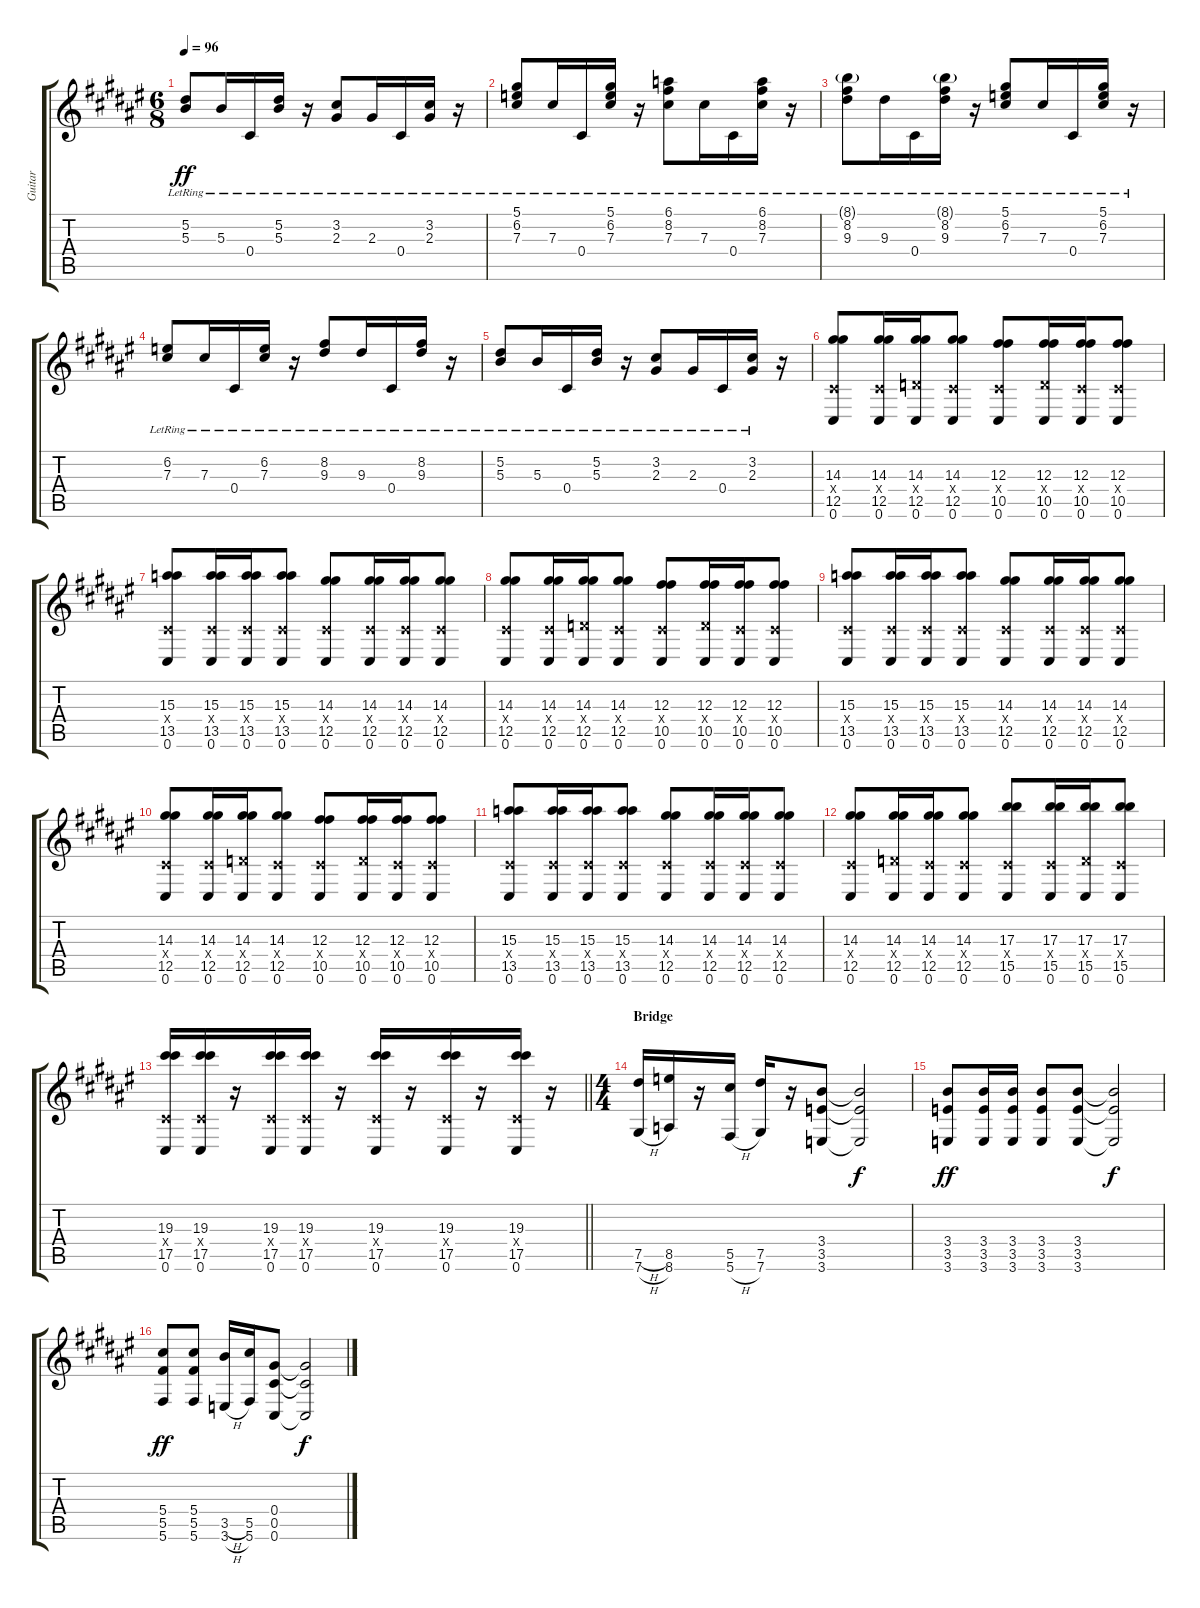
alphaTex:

\track ("Guitar" "Guitar") {instrument overdrivenguitar}
\staff {score tabs}
\tuning (Eb4 Bb3 Gb3 Db3 Ab3 Db2) {hide}
\ts (6 8)
\tempo 96
\clef g2
\ks d#minor
(5.2{lr} 5.3{lr}).8{dy ff} 5.3{lr}.16 0.4{lr}.16 (5.2{lr} 5.3{lr}).16 r.16 (3.2{lr} 2.3{lr}).8 2.3{lr}.16 0.4{lr}.16 (3.2{lr} 2.3{lr}).16 r.16 |
(5.1{lr} 6.2{lr} 7.3{lr}).8{instrument electricguitarjazz} 7.3{lr}.16 0.4{lr}.16 (5.1{lr} 6.2{lr} 7.3{lr}).16 r.16 (6.1{lr} 8.2{lr} 7.3{lr}).8 7.3{lr}.16 0.4{lr}.16 (6.1{lr} 8.2{lr} 7.3{lr}).16 r.16 |
(8.1{g lr} 8.2{lr} 9.3{lr}).8 9.3{lr}.16 0.4{lr}.16 (8.1{g lr} 8.2{lr} 9.3{lr}).16 r.16 (5.1{lr} 6.2{lr} 7.3{lr}).8 7.3{lr}.16 0.4{lr}.16 (5.1{lr} 6.2{lr} 7.3{lr}).16 r.16 |
(6.2{lr} 7.3{lr}).8 7.3{lr}.16 0.4{lr}.16 (6.2{lr} 7.3{lr}).16 r.16 (8.2{lr} 9.3{lr}).8 9.3{lr}.16 0.4{lr}.16 (8.2{lr} 9.3{lr}).16 r.16 |
(5.2{lr} 5.3{lr}).8 5.3{lr}.16 0.4{lr}.16 (5.2{lr} 5.3{lr}).16 r.16 (3.2{lr} 2.3{lr}).8 2.3{lr}.16 0.4{lr}.16 (3.2{lr} 2.3{lr}).16 r.16 |
(14.3 0.4{x} 12.5 0.6).8{instrument overdrivenguitar} (14.3 0.4{x} 12.5 0.6).16 (14.3 1.4{x} 12.5 0.6).16 (14.3 0.4{x} 12.5 0.6).8 (12.3 0.4{x} 10.5 0.6).8 (12.3 1.4{x} 10.5 0.6).16 (12.3 0.4{x} 10.5 0.6).16 (12.3 0.4{x} 10.5 0.6).8 |
(15.3 0.4{x} 13.5 0.6).8 (15.3 0.4{x} 13.5 0.6).16 (15.3 0.4{x} 13.5 0.6).16 (15.3 0.4{x} 13.5 0.6).8 (14.3 0.4{x} 12.5 0.6).8 (14.3 0.4{x} 12.5 0.6).16 (14.3 0.4{x} 12.5 0.6).16 (14.3 0.4{x} 12.5 0.6).8 |
(14.3 0.4{x} 12.5 0.6).8 (14.3 0.4{x} 12.5 0.6).16 (14.3 1.4{x} 12.5 0.6).16 (14.3 0.4{x} 12.5 0.6).8 (12.3 0.4{x} 10.5 0.6).8 (12.3 1.4{x} 10.5 0.6).16 (12.3 0.4{x} 10.5 0.6).16 (12.3 0.4{x} 10.5 0.6).8 |
(15.3 0.4{x} 13.5 0.6).8 (15.3 0.4{x} 13.5 0.6).16 (15.3 0.4{x} 13.5 0.6).16 (15.3 0.4{x} 13.5 0.6).8 (14.3 0.4{x} 12.5 0.6).8 (14.3 0.4{x} 12.5 0.6).16 (14.3 0.4{x} 12.5 0.6).16 (14.3 0.4{x} 12.5 0.6).8 |
(14.3 0.4{x} 12.5 0.6).8 (14.3 0.4{x} 12.5 0.6).16 (14.3 1.4{x} 12.5 0.6).16 (14.3 0.4{x} 12.5 0.6).8 (12.3 0.4{x} 10.5 0.6).8 (12.3 1.4{x} 10.5 0.6).16 (12.3 0.4{x} 10.5 0.6).16 (12.3 0.4{x} 10.5 0.6).8 |
(15.3 0.4{x} 13.5 0.6).8 (15.3 0.4{x} 13.5 0.6).16 (15.3 0.4{x} 13.5 0.6).16 (15.3 0.4{x} 13.5 0.6).8 (14.3 0.4{x} 12.5 0.6).8 (14.3 0.4{x} 12.5 0.6).16 (14.3 0.4{x} 12.5 0.6).16 (14.3 0.4{x} 12.5 0.6).8 |
(14.3 0.4{x} 12.5 0.6).8 (14.3 1.4{x} 12.5 0.6).16 (14.3 0.4{x} 12.5 0.6).16 (14.3 0.4{x} 12.5 0.6).8 (17.3 0.4{x} 15.5 0.6).8 (17.3 0.4{x} 15.5 0.6).16 (17.3 1.4{x} 15.5 0.6).16 (17.3 0.4{x} 15.5 0.6).8 |
\barLineRight lightlight
(19.3 0.4{x} 17.5 0.6).16 (19.3 0.4{x} 17.5 0.6).16 r.16 (19.3 0.4{x} 17.5 0.6).16 (19.3 0.4{x} 17.5 0.6).16 r.16 (19.3 0.4{x} 17.5 0.6).16 r.16 (19.3 0.4{x} 17.5 0.6).16 r.16 (19.3 0.4{x} 17.5 0.6).16 r.16 |
\ts (4 4)
\section ("" "Bridge")
(7.5{h} 7.6{h}).16 (8.5 8.6).16 r.16 (5.5 5.6{h}).16 (7.5 7.6).16 r.16 (3.4 3.5 3.6).8 (3.4{t} 3.5{t} 3.6{t}).2{dy f} |
(3.4 3.5 3.6).8{dy ff} (3.4 3.5 3.6).16 (3.4 3.5 3.6).16 (3.4 3.5 3.6).8 (3.4 3.5 3.6).8 (3.4{t} 3.5{t} 3.6{t}).2{dy f} |
(5.4 5.5 5.6).8{dy ff} (5.4 5.5 5.6).8 (3.5{h} 3.6{h}).16 (5.5 5.6).16 (0.4 0.5 0.6).8 (0.4{t} 0.5{t} 0.6{t}).2{dy f}
